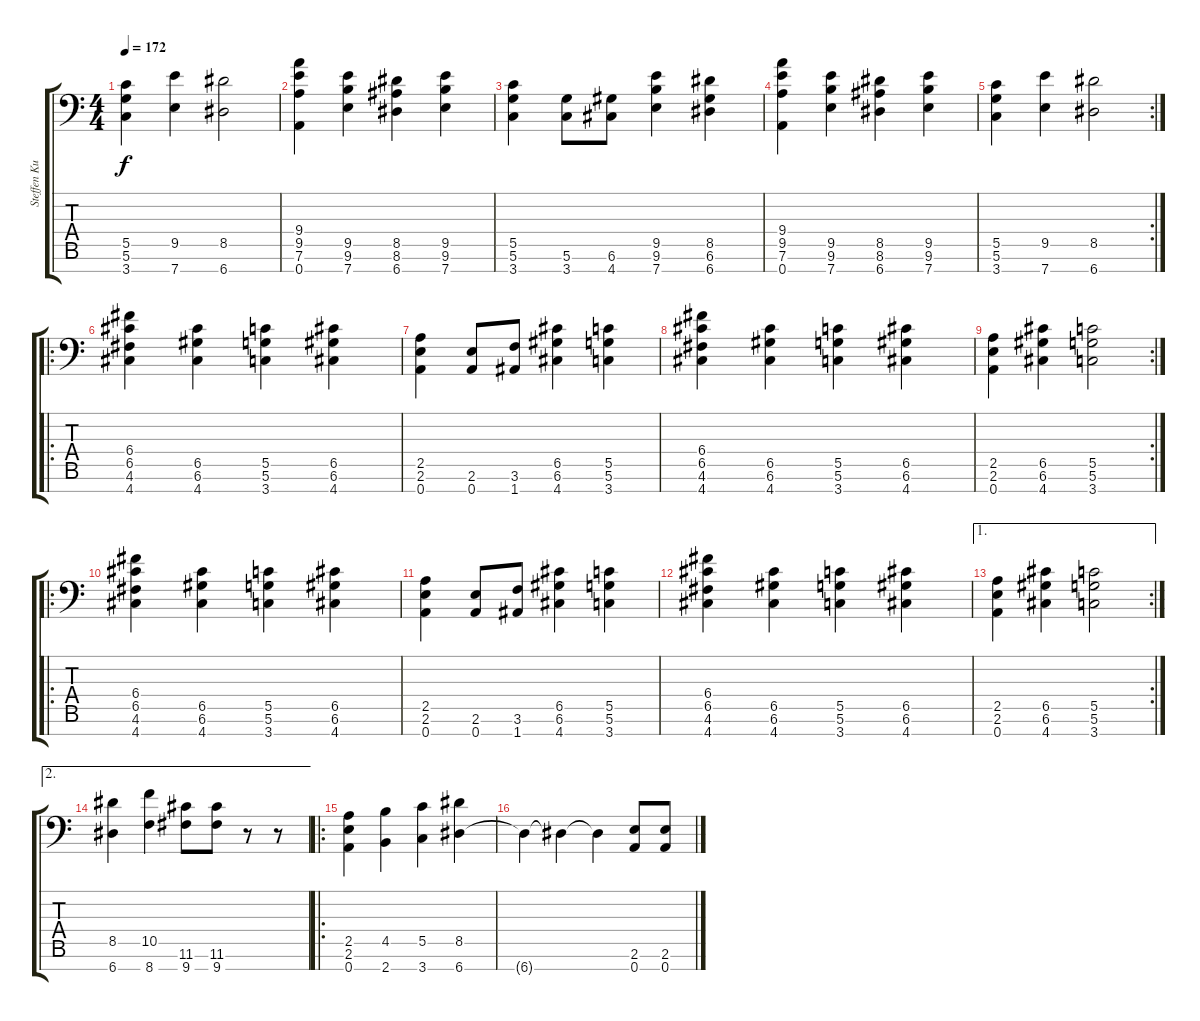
\track ("Steffen Kummerer" "Steffen Ku") {instrument distortionguitar}
\staff {score tabs}
\tuning (D4 A3 F3 C3 G2 D2 A1) {hide}
\ts (4 4)
\tempo 172
\clef f4
\ks c
(5.5 5.6 3.7).4{dy f} (9.5 7.7).4 (8.5 6.7).2 |
(9.4 9.5 7.6 0.7).4 (9.5 9.6 7.7).4 (8.5 8.6 6.7).4 (9.5 9.6 7.7).4 |
(5.5 5.6 3.7).4 (5.6 3.7).8 (6.6 4.7).8 (9.5 9.6 7.7).4 (8.5 6.6 6.7).4 |
(9.4 9.5 7.6 0.7).4 (9.5 9.6 7.7).4 (8.5 8.6 6.7).4 (9.5 9.6 7.7).4 |
\rc 2
(5.5 5.6 3.7).4 (9.5 7.7).4 (8.5 6.7).2 |
\ro
(6.4 6.5 4.6 4.7).4 (6.5 6.6 4.7).4 (5.5 5.6 3.7).4 (6.5 6.6 4.7).4 |
(2.5 2.6 0.7).4 (2.6 0.7).8 (3.6 1.7).8 (6.5 6.6 4.7).4 (5.5 5.6 3.7).4 |
(6.4 6.5 4.6 4.7).4 (6.5 6.6 4.7).4 (5.5 5.6 3.7).4 (6.5 6.6 4.7).4 |
\rc 2
(2.5 2.6 0.7).4 (6.5 6.6 4.7).4 (5.5 5.6 3.7).2 |
\ro
(6.4 6.5 4.6 4.7).4 (6.5 6.6 4.7).4 (5.5 5.6 3.7).4 (6.5 6.6 4.7).4 |
(2.5 2.6 0.7).4 (2.6 0.7).8 (3.6 1.7).8 (6.5 6.6 4.7).4 (5.5 5.6 3.7).4 |
(6.4 6.5 4.6 4.7).4 (6.5 6.6 4.7).4 (5.5 5.6 3.7).4 (6.5 6.6 4.7).4 |
\ae 1
\rc 2
(2.5 2.6 0.7).4 (6.5 6.6 4.7).4 (5.5 5.6 3.7).2 |
\ae 2
(8.5 6.7).4 (10.5 8.7).4 (11.6 9.7).8 (11.6 9.7).8 r.8 r.8 |
\ro
(2.5 2.6 0.7).4 (4.5 2.7).4 (5.5 3.7).4 (8.5 6.7).4 |
6.7{t}.4 6.7{t}.4 6.7{t}.4 (2.6 0.7).8 (2.6 0.7).8
